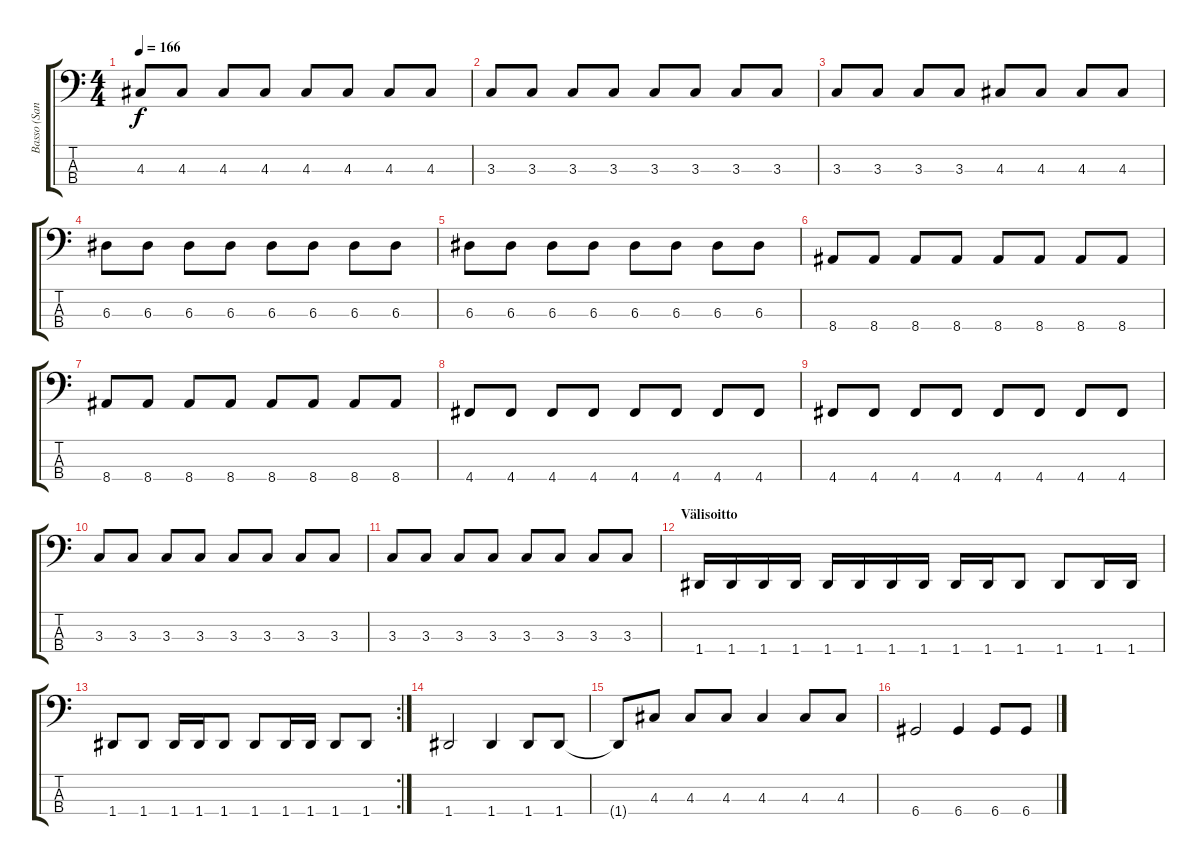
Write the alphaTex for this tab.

\track ("Basso (Santtu)" "Basso (San") {instrument electricbasspick}
\staff {score tabs}
\tuning (G2 D2 A1 D1) {hide}
\ts (4 4)
\tempo 166
\clef f4
\ks c
4.3.8{dy f} 4.3.8 4.3.8 4.3.8 4.3.8 4.3.8 4.3.8 4.3.8 |
3.3.8 3.3.8 3.3.8 3.3.8 3.3.8 3.3.8 3.3.8 3.3.8 |
3.3.8 3.3.8 3.3.8 3.3.8 4.3.8 4.3.8 4.3.8 4.3.8 |
6.3.8 6.3.8 6.3.8 6.3.8 6.3.8 6.3.8 6.3.8 6.3.8 |
6.3.8 6.3.8 6.3.8 6.3.8 6.3.8 6.3.8 6.3.8 6.3.8 |
8.4.8 8.4.8 8.4.8 8.4.8 8.4.8 8.4.8 8.4.8 8.4.8 |
8.4.8 8.4.8 8.4.8 8.4.8 8.4.8 8.4.8 8.4.8 8.4.8 |
4.4.8 4.4.8 4.4.8 4.4.8 4.4.8 4.4.8 4.4.8 4.4.8 |
4.4.8 4.4.8 4.4.8 4.4.8 4.4.8 4.4.8 4.4.8 4.4.8 |
3.3.8 3.3.8 3.3.8 3.3.8 3.3.8 3.3.8 3.3.8 3.3.8 |
3.3.8 3.3.8 3.3.8 3.3.8 3.3.8 3.3.8 3.3.8 3.3.8 |
\section ("" "Välisoitto")
1.4.16 1.4.16 1.4.16 1.4.16 1.4.16 1.4.16 1.4.16 1.4.16 1.4.16 1.4.16 1.4.8 1.4.8 1.4.16 1.4.16 |
\rc 2
1.4.8 1.4.8 1.4.16 1.4.16 1.4.8 1.4.8 1.4.16 1.4.16 1.4.8 1.4.8 |
1.4.2 1.4.4 1.4.8 1.4.8 |
1.4{t}.8 4.3.8 4.3.8 4.3.8 4.3.4 4.3.8 4.3.8 |
6.4.2 6.4.4 6.4.8 6.4.8
